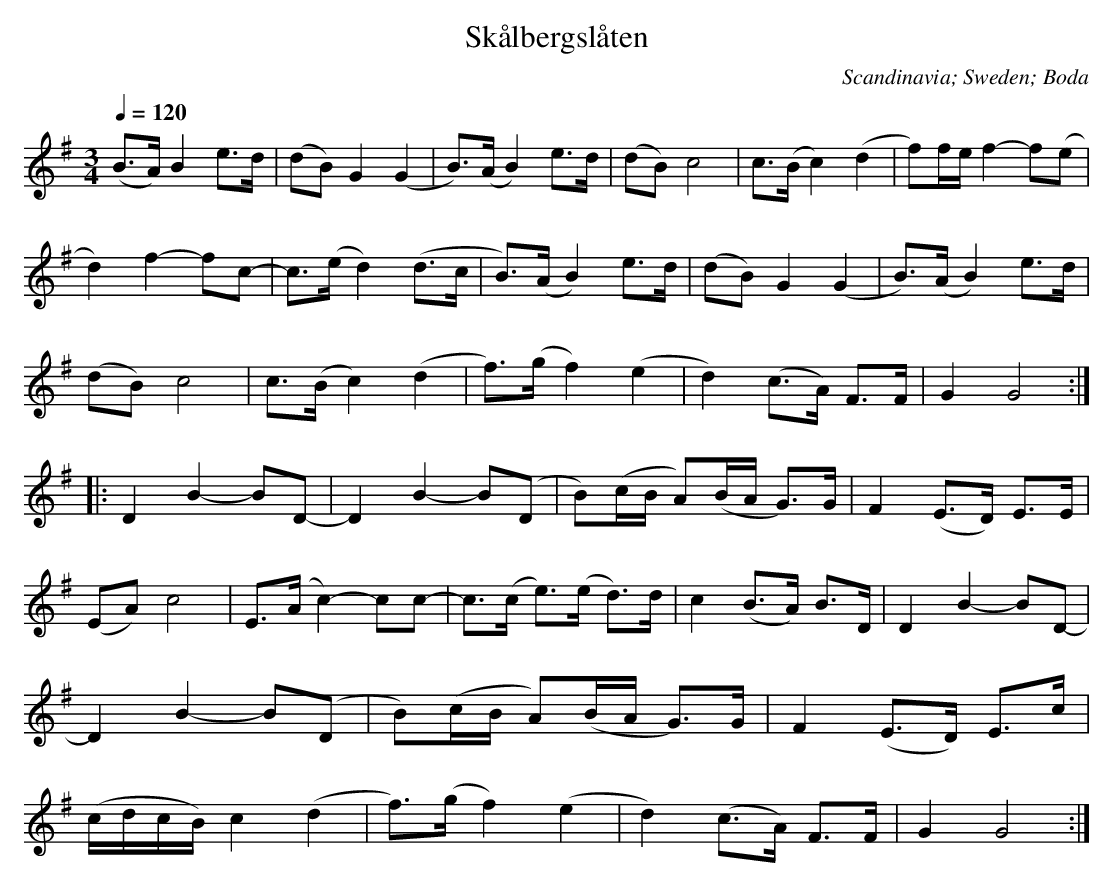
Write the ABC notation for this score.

X:1
T:Skålbergslåten
O:Scandinavia; Sweden; Boda
Q:1/4=120
L:1/8
M:3/4
K:G
(B>A) B2 e>d | (dB) G2 (G2 | B>)(A B2) e>d | (dB) c4 | c>(B c2) (d2 | f)f/e/ f2- f(e |$
d2) f2- fc- | c>(e d2) (d>c | B>)(A B2) e>d | (dB) G2 (G2 | B>)(A B2) e>d |$ (dB) c4 |
c>(B c2) (d2 | f>)(g f2) (e2 | d2) (c>A) F>F | G2 G4 :|$|: D2 B2- BD- | D2 B2- B(D |
B)(c/B/ A)(B/A/ G>)G | F2 (E>D) E>E |$ (EA) c4 | E>(A c2-) cc- | c>(c e>)(e d>)d | c2 (B>A) B>D |
D2 B2- BD- |$ D2 B2- B(D | B)(c/B/ A)(B/A/ G>)G | F2 (E>D) E>c |$  (c/d/c/B/) c2 (d2 | f>)(g f2) (e2 |
d2) (c>A) F>F | G2 G4 :|
